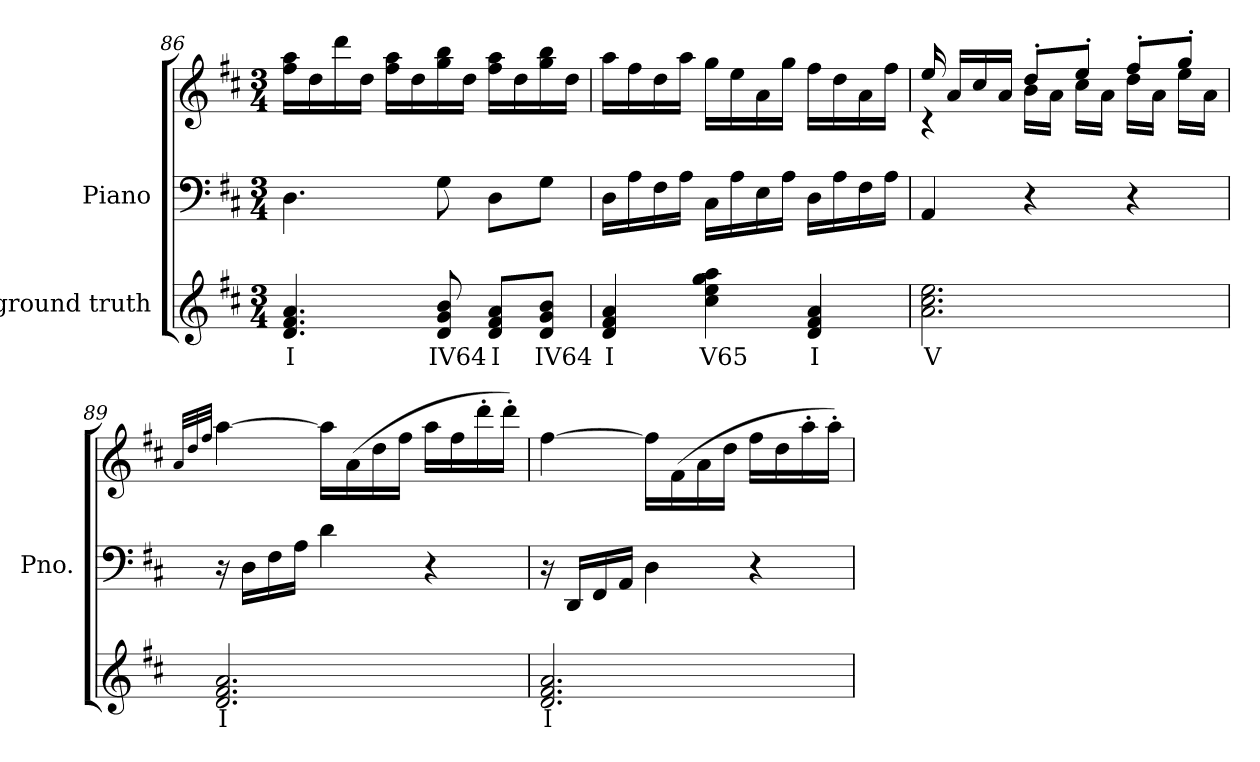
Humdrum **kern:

**kern	**text	**kern	**kern
*part2	*part2	*part1	*part1
*staff3	*staff3	*staff2	*staff1
*I"ground truth	*	*I"Piano	*
*	*	*I'Pno.	*
!!LO:LB:g=z
*	*	*clefF4	*clefG2
*k[f#c#]	*	*k[f#c#]	*k[f#c#]
*D:	*	*D:	*D:
*M3/4	*	*M3/4	*M3/4
=86	=86	=86	=86
4.d 4.f# 4.a	I	4.D\	16ff#\ 16aa\LL
.	.	.	16dd\
.	.	.	16ddd\
.	.	.	16dd\JJ
.	.	.	16ff#\ 16aa\LL
.	.	.	16dd\
8d 8g 8b	IV64	8G\	16gg\ 16bb\
.	.	.	16dd\JJ
8d 8f# 8aL	I	8D\L	16ff#\ 16aa\LL
.	.	.	16dd\
8d 8g 8bJ	IV64	8G\J	16gg\ 16bb\
.	.	.	16dd\JJ
=87	=87	=87	=87
4d 4f# 4a	I	16D\LL	16aa\LL
.	.	16A\	16ff#\
.	.	16F#\	16dd\
.	.	16A\JJ	16aa\JJ
4cc# 4ee 4gg 4aa	V65	16C#\LL	16gg\LL
.	.	16A\	16ee\
.	.	16E\	16a\
.	.	16A\JJ	16gg\JJ
4d 4f# 4a	I	16D\LL	16ff#\LL
.	.	16A\	16dd\
.	.	16F#\	16a\
.	.	16A\JJ	16ff#\JJ
=88	=88	=88	=88
*	*	*	*^
2.a 2.cc# 2.ee	V	4AA/	16ee/	4r
.	.	.	16a/LL	.
.	.	.	16cc#/	.
.	.	.	16a/JJ	.
.	.	4r	8dd'/L	16b\LL
.	.	.	.	16a\JJ
.	.	.	8ee'/J	16cc#\LL
.	.	.	.	16a\JJ
.	.	4r	8ff#'/L	16dd\LL
.	.	.	.	16a\JJ
.	.	.	8gg'/J	16ee\LL
.	.	.	.	16a\JJ
*	*	*	*v	*v
!!LO:LB:g=z
=89	=89	=89	=89
.	.	.	32qa/LLL
.	.	.	32qdd/
.	.	.	32qff#/JJJ
2.d 2.f# 2.a	I	16r	[4aa\
.	.	16D\LL	.
.	.	16F#\	.
.	.	16A\JJ	.
.	.	4d\	16aa\LL]
.	.	.	(>16a\
.	.	.	16dd\
.	.	.	16ff#\JJ
.	.	4r	16aa\LL
.	.	.	16ff#\
.	.	.	16ddd'\
.	.	.	16ddd'\JJ)
=90	=90	=90	=90
2.d 2.f# 2.a	I	16r	[4ff#\
.	.	16DD/LL	.
.	.	16FF#/	.
.	.	16AA/JJ	.
.	.	4D\	16ff#\LL]
.	.	.	(>16f#\
.	.	.	16a\
.	.	.	16dd\JJ
.	.	4r	16ff#\LL
.	.	.	16dd\
.	.	.	16aa'\
.	.	.	16aa'\JJ)
=	=	=	=
*-	*-	*-	*-
